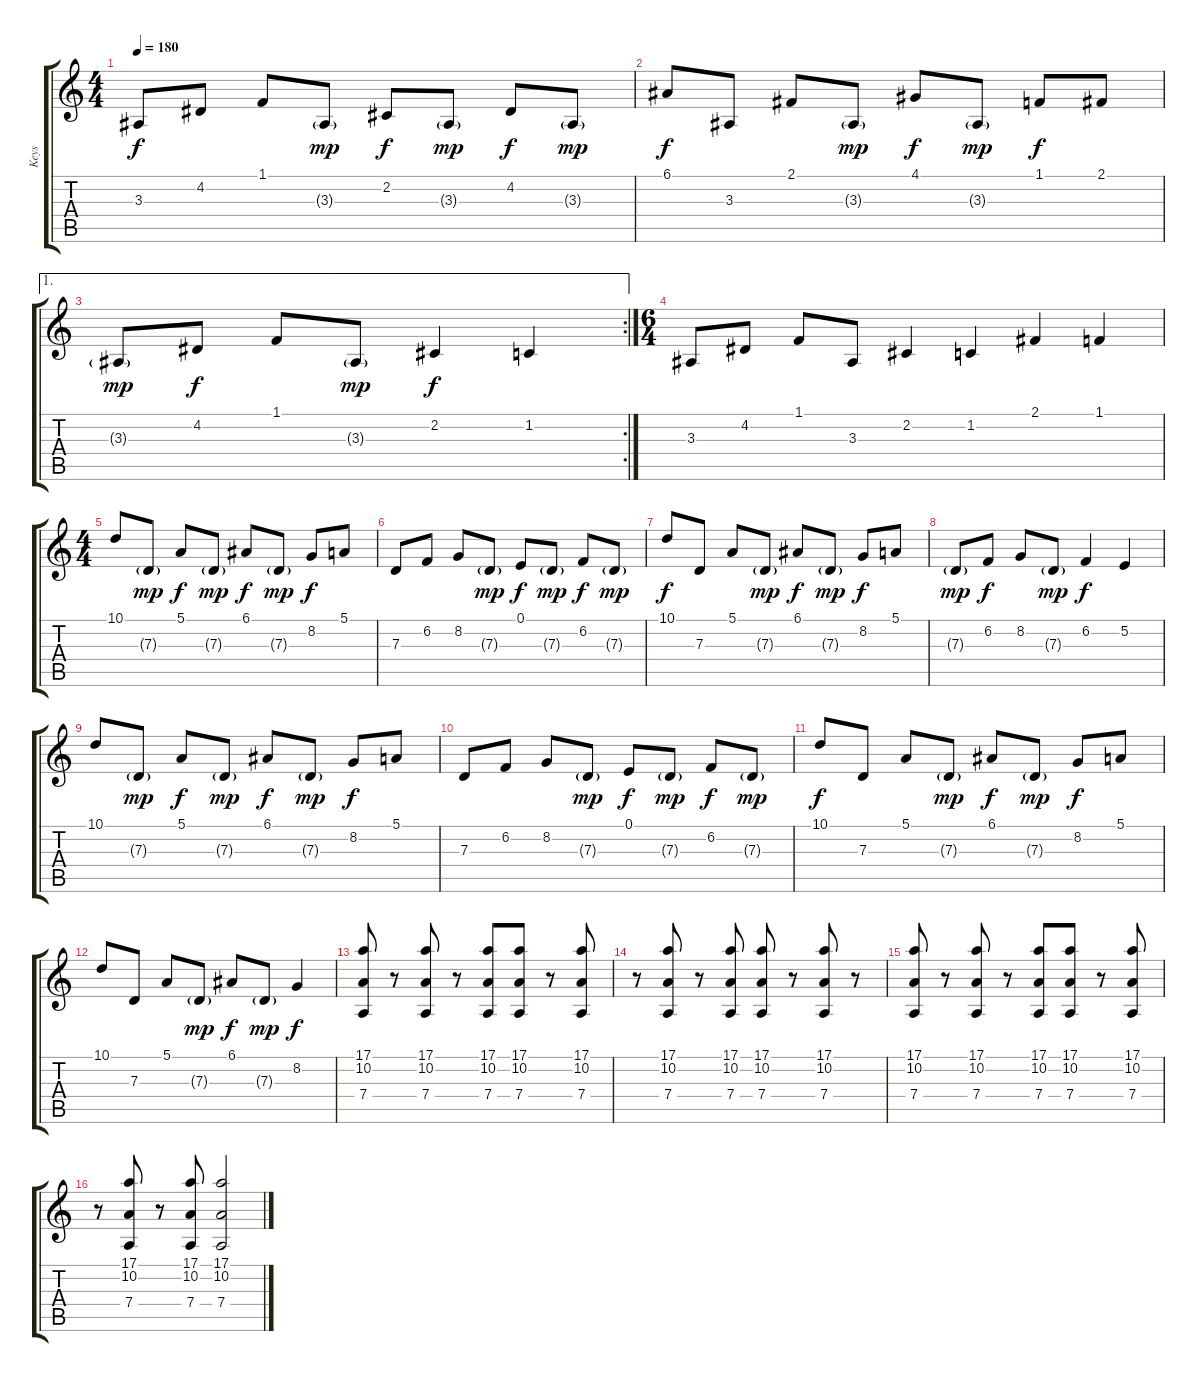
\track ("Keys" "Keys") {instrument synthstrings2}
\staff {score tabs}
\tuning (E4 B3 G3 D3 A2 E2) {hide}
\ts (4 4)
\tempo 180
\clef g2
\ks c
3.3.8{dy f} 4.2.8 1.1.8 3.3{g}.8{dy mp} 2.2.8{dy f} 3.3{g}.8{dy mp} 4.2.8{dy f} 3.3{g}.8{dy mp} |
6.1.8{dy f} 3.3.8 2.1.8 3.3{g}.8{dy mp} 4.1.8{dy f} 3.3{g}.8{dy mp} 1.1.8{dy f} 2.1.8 |
\ae 1
\rc 2
3.3{g}.8{dy mp} 4.2.8{dy f} 1.1.8 3.3{g}.8{dy mp} 2.2.4{dy f} 1.2.4 |
\ts (6 4)
3.3.8 4.2.8 1.1.8 3.3.8 2.2.4 1.2.4 2.1.4 1.1.4 |
\ts (4 4)
10.1.8 7.3{g}.8{dy mp} 5.1.8{dy f} 7.3{g}.8{dy mp} 6.1.8{dy f} 7.3{g}.8{dy mp} 8.2.8{dy f} 5.1.8 |
7.3.8 6.2.8 8.2.8 7.3{g}.8{dy mp} 0.1.8{dy f} 7.3{g}.8{dy mp} 6.2.8{dy f} 7.3{g}.8{dy mp} |
10.1.8{dy f} 7.3.8 5.1.8 7.3{g}.8{dy mp} 6.1.8{dy f} 7.3{g}.8{dy mp} 8.2.8{dy f} 5.1.8 |
7.3{g}.8{dy mp} 6.2.8{dy f} 8.2.8 7.3{g}.8{dy mp} 6.2.4{dy f} 5.2.4 |
10.1.8 7.3{g}.8{dy mp} 5.1.8{dy f} 7.3{g}.8{dy mp} 6.1.8{dy f} 7.3{g}.8{dy mp} 8.2.8{dy f} 5.1.8 |
7.3.8 6.2.8 8.2.8 7.3{g}.8{dy mp} 0.1.8{dy f} 7.3{g}.8{dy mp} 6.2.8{dy f} 7.3{g}.8{dy mp} |
10.1.8{dy f} 7.3.8 5.1.8 7.3{g}.8{dy mp} 6.1.8{dy f} 7.3{g}.8{dy mp} 8.2.8{dy f} 5.1.8 |
10.1.8 7.3.8 5.1.8 7.3{g}.8{dy mp} 6.1.8{dy f} 7.3{g}.8{dy mp} 8.2.4{dy f} |
(17.1 10.2 7.4).8 r.8 (17.1 10.2 7.4).8 r.8 (17.1 10.2 7.4).8 (17.1 10.2 7.4).8 r.8 (17.1 10.2 7.4).8 |
r.8 (17.1 10.2 7.4).8 r.8 (17.1 10.2 7.4).8 (17.1 10.2 7.4).8 r.8 (17.1 10.2 7.4).8 r.8 |
(17.1 10.2 7.4).8 r.8 (17.1 10.2 7.4).8 r.8 (17.1 10.2 7.4).8 (17.1 10.2 7.4).8 r.8 (17.1 10.2 7.4).8 |
r.8 (17.1 10.2 7.4).8 r.8 (17.1 10.2 7.4).8 (17.1 10.2 7.4).2
